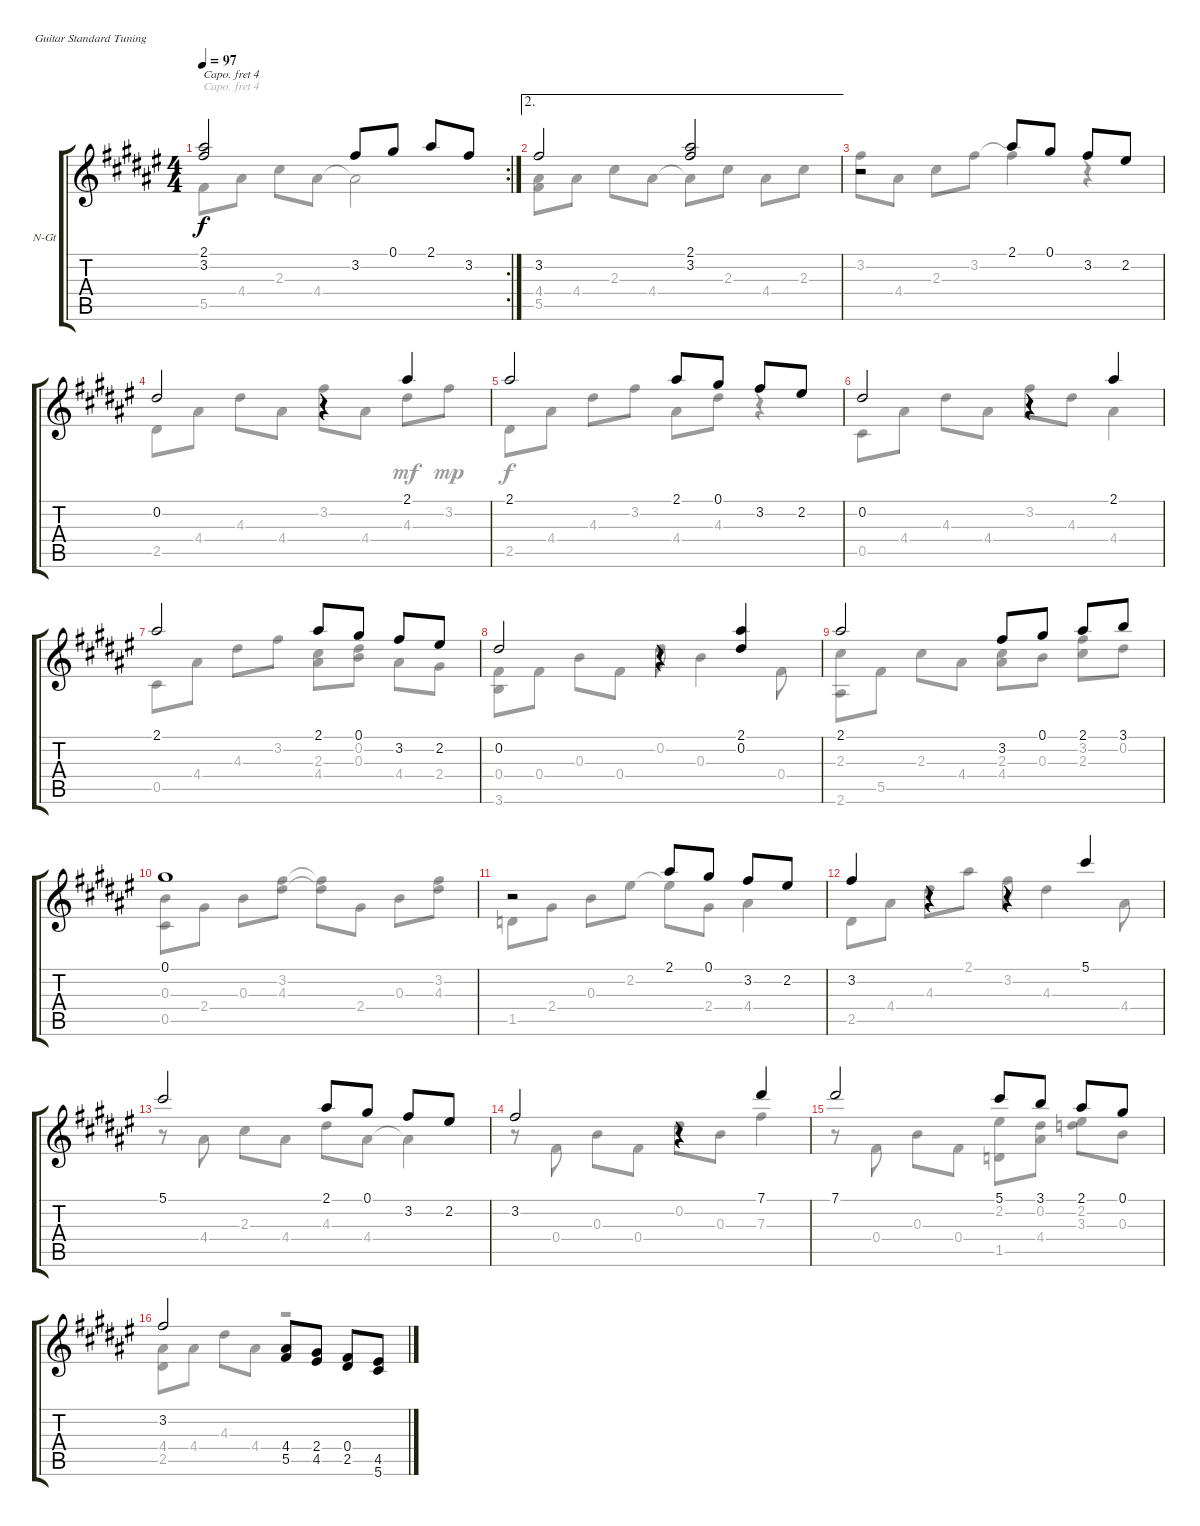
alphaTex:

\bracketExtendMode groupsimilarinstruments
\useSystemSignSeparator
\firstSystemTrackNameOrientation horizontal
\otherSystemsTrackNameOrientation horizontal
\chordDiagramsInScore
\track ("Òô¹ì 1" "N-Gt") {instrument acousticguitarnylon}
\staff {score tabs}
\capo 4
\tuning (E4 B3 G3 D3 A2 E2)
\voice
\rc 2
\ts (4 4)
\tempo 97
\clef g2
\ks f#
(2.1 3.2).2{dy f} 3.2.8 0.1.8 2.1.8 3.2.8 |
\ae 2
3.2.2 (2.1 3.2).2 |
r.2 2.1.8 0.1.8 3.2.8 2.2.8 |
0.2.2 r.4 2.1.4 |
2.1.2 2.1.8 0.1.8 3.2.8 2.2.8 |
0.2.2 r.4 2.1.4 |
2.1.2 2.1.8 0.1.8 3.2.8 2.2.8 |
0.2.2 r.4 (2.1 0.2).4 |
2.1.2 3.2.8 0.1.8 2.1.8 3.1.8 |
0.1.1 |
r.2 2.1.8 0.1.8 3.2.8 2.2.8 |
3.2.4 r.4 r.4 5.1.4 |
5.1.2 2.1.8 0.1.8 3.2.8 2.2.8 |
3.2.2 r.4 7.1.4 |
7.1.2 5.1.8 3.1.8 2.1.8 0.1.8 |
3.2.2 (4.4 5.5).8 (2.4 4.5).8 (0.4 2.5).8 (4.5 5.6).8
\voice
\clef g2
\ottava regular
\simile none
\ks f#
5.5.8{dy f} 4.4.8 2.3.8 4.4.8 4.4{t}.2 |
(4.4 5.5).8 4.4.8 2.3.8 4.4.8 4.4{t}.8 2.3.8 4.4.8 2.3.8 |
3.2.8 4.4.8 2.3.8 3.2.8 3.2{t}.4 r.4 |
2.5.8 4.4.8 4.3.8 4.4.8 3.2.8 4.4.8 4.3.8{dy mf} 3.2.8{dy mp} |
2.5.8{dy f} 4.4.8 4.3.8 3.2.8 4.4.8 4.3.8 r.4 |
0.5.8 4.4.8 4.3.8 4.4.8 3.2.8 4.3.8 4.4.4 |
0.5.8 4.4.8 4.3.8 3.2.8 (2.3 4.4).8 (0.2 0.3).8 4.4.8 2.4.8 |
(0.4 3.6).8 0.4.8 0.3.8 0.4.8 0.2.8 0.3.4 0.4.8 |
(2.3 2.6).8 5.5.8 2.3.8 4.4.8 (2.3 4.4).8 0.3.8 (3.2 2.3).8 0.2.8 |
(0.3 0.5).8 2.4.8 0.3.8 (3.2 4.3).8 (3.2{t} 4.3{t}).8 2.4.8 0.3.8 (3.2 4.3).8 |
1.5.8 2.4.8 0.3.8 2.2.8 2.2{t}.8 2.4.8 4.4.4 |
2.5.8 4.4.8 4.3.8 2.1.8 3.2.8 4.3.4 4.4.8 |
r.8 4.4.8 2.3.8 4.4.8 4.3.8 4.4.8 4.4{t}.4 |
r.8 0.4.8 0.3.8 0.4.8 0.2.8 0.3.8 7.3.4 |
r.8 0.4.8 0.3.8 0.4.8 (2.2 1.5).8 (0.2 4.4).8 (2.2 3.3).8 0.3.8 |
(4.4 2.5).8 4.4.8 4.3.8 4.4.8 r.2
